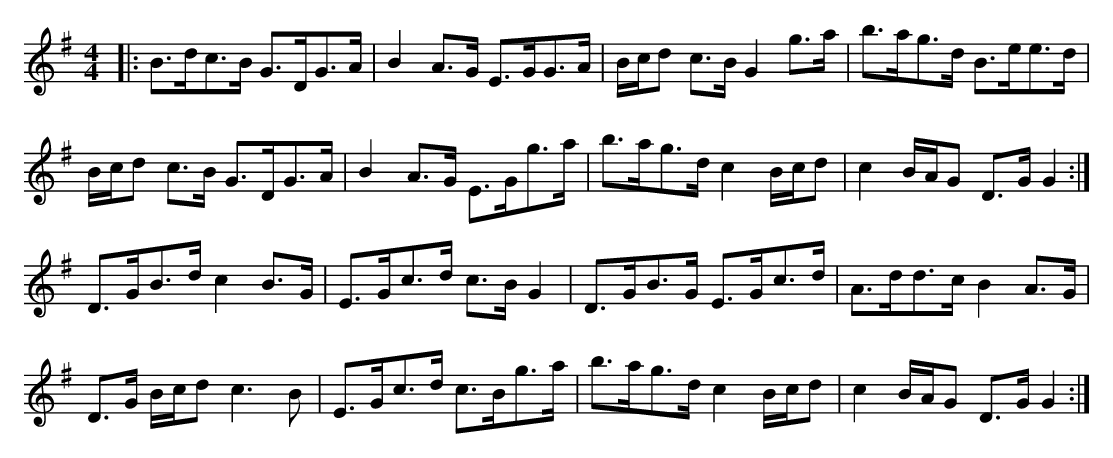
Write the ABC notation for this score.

X:1
M:4/4
K:G
|:B>dc>B G>DG>A|B2A>G E>GG>A|B/c/d c>B G2 g>a|b>ag>d B>ee>d|
B/c/d c>B G>DG>A|B2A>G E>Gg>a|b>ag>d c2 B/c/d|c2 B/A/G D>G G2:|
D>GB>d c2B>G|E>Gc>d c>B G2|D>GB>G E>Gc>d|A>dd>c B2 A>G|
D>G B/c/d c3B|E>Gc>d c>Bg>a|b>ag>d c2 B/c/d|c2 B/A/G D>G G2:|
